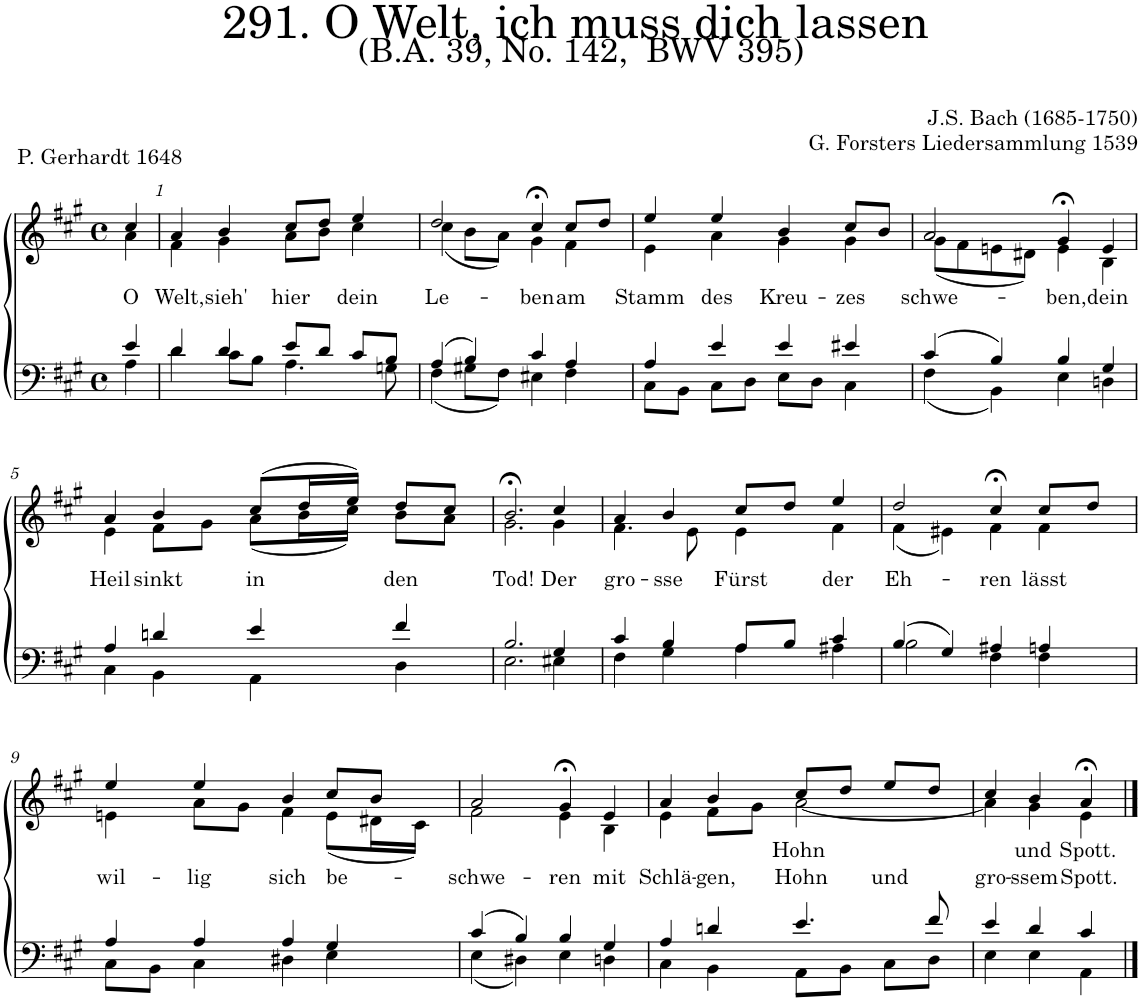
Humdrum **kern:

**kern	**kern	**text
*part2	*part1	*part1
*staff2	*staff1	*staff1
*I"Tenor/Bass	*I"Soprano/Alto	*
*clefF4	*clefG2	*
*k[f#c#g#]	*k[f#c#g#]	*
*M4/4	*M4/4	*
*met(c)	*met(c)	*
=	=	=
*^	*	*
!	!	!	!LO:LY:b
*	*	*^	*
4e/	4A\	4cc#/	4a\	O
=1	=1	=1	=1	=1
!	!	!	!	!LO:LY:b
4d/	4d\	4a;</	4f#\	Welt,
!	!	!	!	!LO:LY:b
4d/	8c#\L	4b/	4g#\	sieh'
.	8B\J	.	.	.
!	!	!	!	!LO:LY:b
8e/L	4.A\	8cc#/L	8a\L	hier
8d/J	.	8dd/J	8b\J	.
!	!	!	!	!LO:LY:b
8c#/L	.	4ee/	4cc#\	dein
8B/J	8Gn\	.	.	.
=2	=2	=2	=2	=2
!	!	!	!	!LO:LY:b
(4A/	(4F#\	2dd;</	(4cc#\	Le-
4B/)	8G#X\L	.	8b\L	.
.	8F#\J)	.	8a\J)	.
!	!	!	!	!LO:LY:b
4c#/	4E#X\	4cc#;<,/	4g#\	-ben
!	!	!	!	!LO:LY:b
4A/	4F#\	8cc#/L	4f#\	am
.	.	8dd/J	.	.
=3	=3	=3	=3	=3
!	!	!	!	!LO:LY:b
4A/	8C#\L	4ee;</	4e\	Stamm
.	8BB\J	.	.	.
!	!	!	!	!LO:LY:b
4e/	8C#\L	4ee/	4a\	des
.	8D\J	.	.	.
!	!	!	!	!LO:LY:b
4e/	8E\L	4b;</	4g#\	Kreu-
.	8D\J	.	.	.
!	!	!	!	!LO:LY:b
4e#X/	4C#\	8cc#/L	4g#\	-zes
.	.	8b/J	.	.
=4	=4	=4	=4	=4
!	!	!	!	!LO:LY:b
(4c#/	(4F#\	2a;</	(8g#\L	schwe-
.	.	.	8f#\	.
4B/)	4BB\)	.	8en\	.
.	.	.	8d#X\J)	.
!	!	!	!	!LO:LY:b
4B/	4E\	4g#;<,/	4e\	-ben,
!	!	!	!	!LO:LY:b
4G#/	4Dn\	4e/	4B\	dein
!!LO:LB:g=z	!!
=5	=5	=5	=5	=5
!	!	!	!	!LO:LY:b
4A/	4C#\	4a/	4e\	Heil
!	!	!	!	!LO:LY:b
4dn/	4BB\	4b/	8f#\L	sinkt
.	.	.	8g#\J	.
!	!	!	!	!LO:LY:b
4e/	4AA\	(8cc#/L	(8a\L	in
.	.	16dd/L	16b\L	.
.	.	16ee/JJ)	16cc#\JJ)	.
!	!	!	!	!LO:LY:b
4f#/	4D\	8dd/L	8b\L	den
.	.	8cc#/J	8a\J	.
=6	=6	=6	=6	=6
!	!	!	!	!LO:LY:b
2.B/	2.E\	2.b;<,/	2.g#\	Tod!
!	!	!	!	!LO:LY:b
4G#/	4E#X\	4cc#/	4g#\	Der
=7	=7	=7	=7	=7
!	!	!	!	!LO:LY:b
4c#/	4F#\	4a;</	4.f#\	gro-
!	!	!	!	!LO:LY:b
4B/	4G#\	4b/	.	sse
.	.	.	8e\	.
!	!	!	!	!LO:LY:b
8A/L	4A\	8cc#/L	4e\	Fürst
8B/J	.	8dd/J	.	.
!	!	!	!	!LO:LY:b
4c#/	4A#X\	4ee/	4f#\	der
=8	=8	=8	=8	=8
!	!	!	!	!LO:LY:b
(4B/	2B\	2dd/	(4f#\	Eh-
4G#/)	.	.	4e#X\)	.
!	!	!	!	!LO:LY:b
4A#X/	4F#\	4cc#;<,/	4f#\	-ren
!	!	!	!	!LO:LY:b
4An/	4F#\	8cc#/L	4f#\	lässt
.	.	8dd/J	.	.
!!LO:LB:g=z	!!
=9	=9	=9	=9	=9
!	!	!	!	!LO:LY:b
4A/	8C#\L	4ee/	4en\	wil-
.	8BB\J	.	.	.
!	!	!	!	!LO:LY:b
4A/	4C#\	4ee/	8a\L	-lig
.	.	.	8g#\J	.
!	!	!	!	!LO:LY:b
4A/	4D#X\	4b/	4f#\	sich
!	!	!	!	!LO:LY:b
4G#/	4E\	8cc#/L	(8e\L	be-
.	.	8b/J	16d#X\L	.
.	.	.	16c#\JJ)	.
=10	=10	=10	=10	=10
!	!	!	!	!LO:LY:b
(4c#/	(4E\	2a/	2f#\	-schwe-
4B/)	4D#X\)	.	.	.
!	!	!	!	!LO:LY:b
4B/	4E\	4g#;<,/	4e\	-ren
!	!	!	!	!LO:LY:b
4G#/	4Dn\	4e/	4B\	mit
=11	=11	=11	=11	=11
!	!	!	!	!LO:LY:b
4A/	4C#\	4a;</	4e\	Schlä-
!	!	!	!	!LO:LY:b
4dn/	4BB\	4b/	8f#\L	-gen,
.	.	.	8g#\J	.
!	!	!	!	!LO:LY:b
!	!	!	!	!LO:LY:b
4.e/	8AA\L	8cc#/L	[2a\	Hohn
.	8BB\J	8dd/J	.	.
!	!	!	!	!LO:LY:b
.	8C#\L	8ee/L	.	und
8f#/	8D\J	8dd/J	.	.
=12	=12	=12	=12	=12
!	!	!	!	!LO:LY:b
4e/	4E\	4cc#;</	4a\]	gro-
!	!	!	!	!LO:LY:b
!	!	!	!	!LO:LY:b
4d/	4E\	4b/	4g#\	und
!	!	!	!	!LO:LY:b
!	!	!	!	!LO:LY:b
4c#/	4AA\	4a;</	4e\	Spott.
*v	*v	*	*	*
*	*v	*v	*
==	==	==
*-	*-	*-
